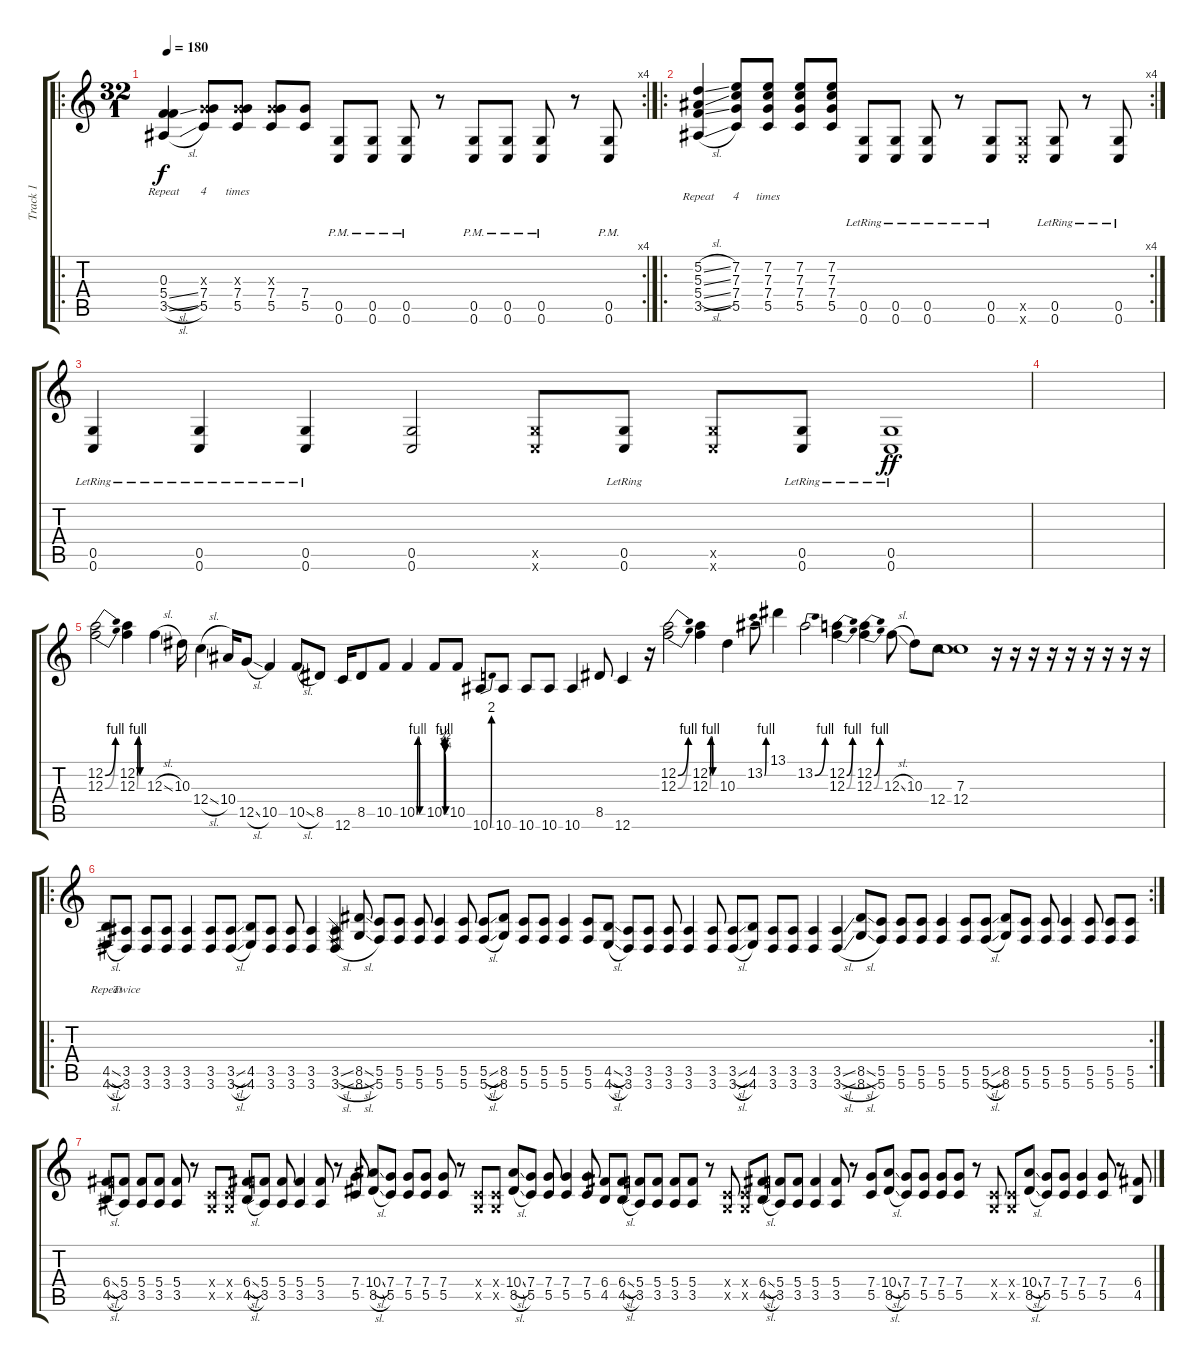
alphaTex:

\track ("Track 1" "Track 1") {instrument distortionguitar}
\staff {score tabs}
\tuning (D4 A3 F3 C3 G2 C2) {hide}
\ro
\rc 4
\ts (32 1)
\tempo 180
\clef g2
\ks c
(0.3 5.4{sl} 3.5{sl}).4{lyrics (0 "Repeat") lyrics (1 "") lyrics (2 "") lyrics (3 "") lyrics (4 "") dy f instrument distortionguitar} (2.3{x} 7.4 5.5).8{lyrics (0 "4") lyrics (1 "") lyrics (2 "") lyrics (3 "") lyrics (4 "")} (2.3{x} 7.4 5.5).8{lyrics (0 "times") lyrics (1 "") lyrics (2 "") lyrics (3 "") lyrics (4 "")} (2.3{x} 7.4 5.5).8 (7.4 5.5).8 (0.5{pm} 0.6{pm}).8 (0.5{pm} 0.6{pm}).8 (0.5{pm} 0.6{pm}).8 r.8 (0.5{pm} 0.6{pm}).8 (0.5{pm} 0.6{pm}).8 (0.5{pm} 0.6{pm}).8 r.8 (0.5{pm} 0.6{pm}).8 |
\ro
\rc 4
(5.2{sl} 5.3{sl} 5.4{sl} 3.5{sl}).4{lyrics (0 "") lyrics (1 "Repeat") lyrics (2 "") lyrics (3 "") lyrics (4 "")} (7.2 7.3 7.4 5.5).8{lyrics (0 "") lyrics (1 "4") lyrics (2 "") lyrics (3 "") lyrics (4 "")} (7.2 7.3 7.4 5.5).8{lyrics (0 "") lyrics (1 "times") lyrics (2 "") lyrics (3 "") lyrics (4 "")} (7.2 7.3 7.4 5.5).8 (7.2 7.3 7.4 5.5).8 (0.5{lr} 0.6{lr}).8 (0.5{lr} 0.6{lr}).8 (0.5{lr} 0.6{lr}).8 r.8 (0.5{lr} 0.6{lr}).8 (0.5{x} 0.6{x}).8 (0.5{lr} 0.6{lr}).8 r.8 (0.5{lr} 0.6{lr}).8 |
(0.5{lr} 0.6{lr}).4 (0.5{lr} 0.6{lr}).4 (0.5{lr} 0.6{lr}).4 (0.5 0.6).2 (0.5{x} 0.6{x}).8 (0.5{lr} 0.6{lr}).8 (0.5{x} 0.6{x}).8 (0.5{lr} 0.6{lr}).8 (0.5{lr} 0.6{lr}).1{dy ff} |
|
(12.2{be (bend 0 0 60 4)} 12.3{be (bend 0 0 60 4)}).2 (12.2{be (custom 0 0 10 4 20 4 30 0 60 0)} 12.3{be (custom 0 0 10 4 20 4 30 0 60 0)}).4 12.3{sl}.4 10.3.16 12.4{sl}.4 10.4.16 12.5{sl}.8 10.5.4 10.5{sl}.8 8.5.8 12.6.16 8.5.8 10.5.8 10.5{be (custom 0 0 10 4 20 4 30 0 60 0)}.4 10.5{be (custom 0 0 10 4 20 4 30 4 41 2 45 1 60 0)}.8 10.5.8 10.6{be (bend 0 0 60 8)}.8 10.6.8 10.6.8 10.6.8 10.6.4 8.5.8 12.6.4 r.16 (12.2{be (bend 0 0 60 4)} 12.3{be (bend 0 0 60 4)}).2 (12.2{be (custom 0 0 10 4 20 4 30 0 60 0)} 12.3{be (custom 0 0 10 4 20 4 30 0 60 0)}).4 10.3.4 13.2{be (bend 0 0 60 4)}.8 13.1.4 13.2{be (bend 0 0 60 4)}.2 (12.2{be (bend 0 0 60 4)} 12.3{be (bend 0 0 60 4)}).4 (12.2{be (bend 0 0 60 4)} 12.3{be (bend 0 0 60 4)}).4 12.3{sl}.8 10.3.8 12.4.8 (7.3 12.4).1 r.16 r.16 r.16 r.16 r.16 r.16 r.16 r.16 r.16 |
\ro
\rc 2
(4.5{sl} 4.6{sl}).8{lyrics (0 "") lyrics (1 "") lyrics (2 "Repeat") lyrics (3 "") lyrics (4 "")} (3.5 3.6).8{lyrics (0 "") lyrics (1 "") lyrics (2 "Twice") lyrics (3 "") lyrics (4 "")} (3.5 3.6).8 (3.5 3.6).8 (3.5 3.6).4 (3.5 3.6).8 (3.5{sl} 3.6{sl}).8 (4.5 4.6).8 (3.5 3.6).8 (3.5 3.6).8 (3.5 3.6).4 (3.5{sl} 3.6{sl}).4 (8.5{sl} 8.6{sl}).8 (5.5 5.6).8 (5.5 5.6).8 (5.5 5.6).8 (5.5 5.6).4 (5.5 5.6).8 (5.5{sl} 5.6{sl}).8 (8.5 8.6).8 (5.5 5.6).8 (5.5 5.6).8 (5.5 5.6).4 (5.5 5.6).8 (4.5{sl} 4.6{sl}).8 (3.5 3.6).8 (3.5 3.6).8 (3.5 3.6).8 (3.5 3.6).4 (3.5 3.6).8 (3.5{sl} 3.6{sl}).8 (4.5 4.6).8 (3.5 3.6).8 (3.5 3.6).8 (3.5 3.6).4 (3.5{sl} 3.6{sl}).4 (8.5{sl} 8.6{sl}).8 (5.5 5.6).8 (5.5 5.6).8 (5.5 5.6).8 (5.5 5.6).4 (5.5 5.6).8 (5.5{sl} 5.6{sl}).8 (8.5 8.6).8 (5.5 5.6).8 (5.5 5.6).8 (5.5 5.6).4 (5.5 5.6).8 (5.5 5.6).8 (5.5 5.6).8 |
(6.4{sl} 4.5{sl}).8 (5.4 3.5).8 (5.4 3.5).8 (5.4 3.5).8 (5.4 3.5).8 r.8 (0.4{x} 0.5{x}).8 (0.4{x} 0.5{x}).8 (6.4{sl} 4.5{sl}).8 (5.4 3.5).8 (5.4 3.5).8 (5.4 3.5).4 (5.4 3.5).8 r.8 (7.4 5.5).8 (10.4{sl} 8.5{sl}).8 (7.4 5.5).8 (7.4 5.5).8 (7.4 5.5).8 (7.4 5.5).8 r.8 (0.4{x} 0.5{x}).8 (0.4{x} 0.5{x}).8 (10.4{sl} 8.5{sl}).8 (7.4 5.5).8 (7.4 5.5).8 (7.4 5.5).4 (7.4 5.5).8 (6.4 4.5).8 (6.4{sl} 4.5{sl}).8 (5.4 3.5).8 (5.4 3.5).8 (5.4 3.5).8 (5.4 3.5).8 r.8 (0.4{x} 0.5{x}).8 (0.4{x} 0.5{x}).8 (6.4{sl} 4.5{sl}).8 (5.4 3.5).8 (5.4 3.5).8 (5.4 3.5).4 (5.4 3.5).8 r.8 (7.4 5.5).8 (10.4{sl} 8.5{sl}).8 (7.4 5.5).8 (7.4 5.5).8 (7.4 5.5).8 (7.4 5.5).8 r.8 (0.4{x} 0.5{x}).8 (0.4{x} 0.5{x}).8 (10.4{sl} 8.5{sl}).8 (7.4 5.5).8 (7.4 5.5).8 (7.4 5.5).4 (7.4 5.5).8 r.8 (6.4 4.5).8
